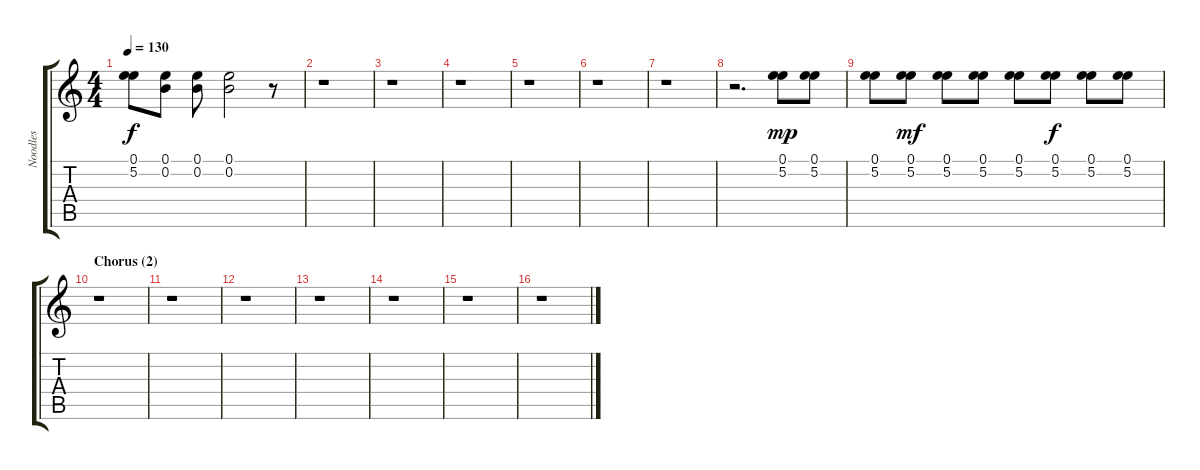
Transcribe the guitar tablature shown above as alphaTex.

\track ("Noodles" "Noodles") {instrument electricguitarclean}
\staff {score tabs}
\tuning (E4 B3 G3 D3 A2 E2) {hide}
\ts (4 4)
\tempo 130
\clef g2
\ks c
(0.1 5.2).8{dy f} (0.1 0.2).8 (0.1 0.2).8 (0.1 0.2).2 r.8 |
r.1 |
r.1 |
r.1 |
r.1 |
r.1 |
r.1 |
r.2{d} (0.1 5.2).8{dy mp} (0.1 5.2).8 |
(0.1 5.2).8 (0.1 5.2).8{dy mf} (0.1 5.2).8 (0.1 5.2).8 (0.1 5.2).8 (0.1 5.2).8{dy f} (0.1 5.2).8 (0.1 5.2).8 |
\section ("" "Chorus (2)")
r.1 |
r.1 |
r.1 |
r.1 |
r.1 |
r.1 |
r.1
